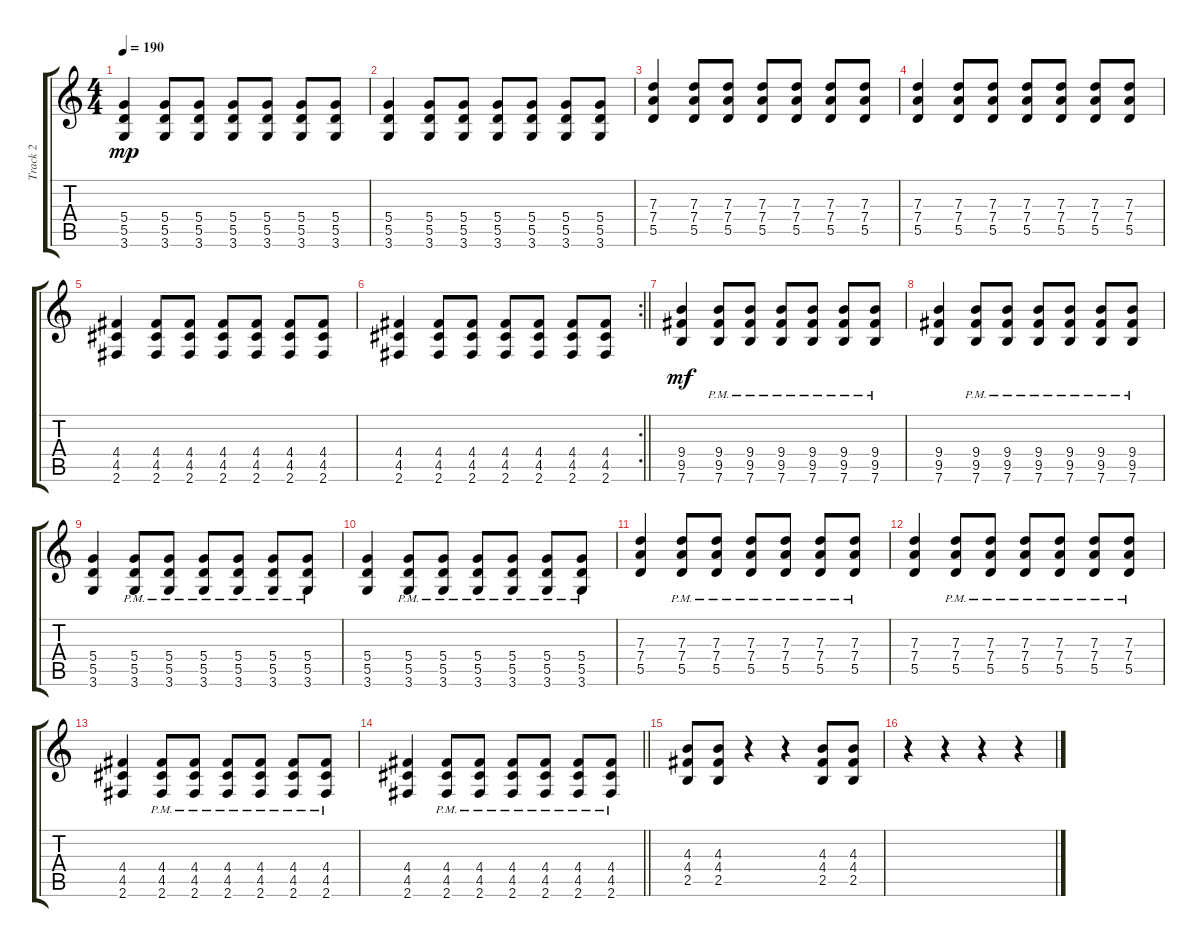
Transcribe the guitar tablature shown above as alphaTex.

\track ("Track 2" "Track 2") {instrument distortionguitar}
\staff {score tabs}
\tuning (E4 B3 G3 D3 A2 E2) {hide}
\ts (4 4)
\tempo 190
\clef g2
\ks c
(5.4 5.5 3.6).4{dy mp instrument electricguitarclean} (5.4 5.5 3.6).8 (5.4 5.5 3.6).8 (5.4 5.5 3.6).8 (5.4 5.5 3.6).8 (5.4 5.5 3.6).8 (5.4 5.5 3.6).8 |
(5.4 5.5 3.6).4{instrument electricguitarclean} (5.4 5.5 3.6).8 (5.4 5.5 3.6).8 (5.4 5.5 3.6).8 (5.4 5.5 3.6).8 (5.4 5.5 3.6).8 (5.4 5.5 3.6).8 |
(7.3 7.4 5.5).4{instrument electricguitarclean} (7.3 7.4 5.5).8 (7.3 7.4 5.5).8 (7.3 7.4 5.5).8 (7.3 7.4 5.5).8 (7.3 7.4 5.5).8 (7.3 7.4 5.5).8 |
(7.3 7.4 5.5).4{instrument electricguitarclean} (7.3 7.4 5.5).8 (7.3 7.4 5.5).8 (7.3 7.4 5.5).8 (7.3 7.4 5.5).8 (7.3 7.4 5.5).8 (7.3 7.4 5.5).8 |
(4.4 4.5 2.6).4{instrument electricguitarclean} (4.4 4.5 2.6).8 (4.4 4.5 2.6).8 (4.4 4.5 2.6).8 (4.4 4.5 2.6).8 (4.4 4.5 2.6).8 (4.4 4.5 2.6).8 |
\rc 2
\barLineRight lightlight
(4.4 4.5 2.6).4{instrument electricguitarclean} (4.4 4.5 2.6).8 (4.4 4.5 2.6).8 (4.4 4.5 2.6).8 (4.4 4.5 2.6).8 (4.4 4.5 2.6).8 (4.4 4.5 2.6).8 |
\section ("" "")
(9.4 9.5 7.6).4{dy mf instrument distortionguitar} (9.4{pm} 9.5{pm} 7.6{pm}).8 (9.4{pm} 9.5{pm} 7.6{pm}).8 (9.4{pm} 9.5{pm} 7.6{pm}).8 (9.4{pm} 9.5{pm} 7.6{pm}).8 (9.4{pm} 9.5{pm} 7.6{pm}).8 (9.4{pm} 9.5{pm} 7.6{pm}).8 |
(9.4 9.5 7.6).4 (9.4{pm} 9.5{pm} 7.6{pm}).8 (9.4{pm} 9.5{pm} 7.6{pm}).8 (9.4{pm} 9.5{pm} 7.6{pm}).8 (9.4{pm} 9.5{pm} 7.6{pm}).8 (9.4{pm} 9.5{pm} 7.6{pm}).8 (9.4{pm} 9.5{pm} 7.6{pm}).8 |
(5.4 5.5 3.6).4 (5.4{pm} 5.5{pm} 3.6{pm}).8 (5.4{pm} 5.5{pm} 3.6{pm}).8 (5.4{pm} 5.5{pm} 3.6{pm}).8 (5.4{pm} 5.5{pm} 3.6{pm}).8 (5.4{pm} 5.5{pm} 3.6{pm}).8 (5.4{pm} 5.5{pm} 3.6{pm}).8 |
(5.4 5.5 3.6).4 (5.4{pm} 5.5{pm} 3.6{pm}).8 (5.4{pm} 5.5{pm} 3.6{pm}).8 (5.4{pm} 5.5{pm} 3.6{pm}).8 (5.4{pm} 5.5{pm} 3.6{pm}).8 (5.4{pm} 5.5{pm} 3.6{pm}).8 (5.4{pm} 5.5{pm} 3.6{pm}).8 |
(7.3 7.4 5.5).4 (7.3{pm} 7.4{pm} 5.5{pm}).8 (7.3{pm} 7.4{pm} 5.5{pm}).8 (7.3{pm} 7.4{pm} 5.5{pm}).8 (7.3{pm} 7.4{pm} 5.5{pm}).8 (7.3{pm} 7.4{pm} 5.5{pm}).8 (7.3{pm} 7.4{pm} 5.5{pm}).8 |
(7.3 7.4 5.5).4 (7.3{pm} 7.4{pm} 5.5{pm}).8 (7.3{pm} 7.4{pm} 5.5{pm}).8 (7.3{pm} 7.4{pm} 5.5{pm}).8 (7.3{pm} 7.4{pm} 5.5{pm}).8 (7.3{pm} 7.4{pm} 5.5{pm}).8 (7.3{pm} 7.4{pm} 5.5{pm}).8 |
(4.4 4.5 2.6).4 (4.4{pm} 4.5{pm} 2.6{pm}).8 (4.4{pm} 4.5{pm} 2.6{pm}).8 (4.4{pm} 4.5{pm} 2.6{pm}).8 (4.4{pm} 4.5{pm} 2.6{pm}).8 (4.4{pm} 4.5{pm} 2.6{pm}).8 (4.4{pm} 4.5{pm} 2.6{pm}).8 |
\barLineRight lightlight
(4.4 4.5 2.6).4 (4.4{pm} 4.5{pm} 2.6{pm}).8 (4.4{pm} 4.5{pm} 2.6{pm}).8 (4.4{pm} 4.5{pm} 2.6{pm}).8 (4.4{pm} 4.5{pm} 2.6{pm}).8 (4.4{pm} 4.5{pm} 2.6{pm}).8 (4.4{pm} 4.5{pm} 2.6{pm}).8 |
\section ("" "")
(4.3 4.4 2.5).8 (4.3 4.4 2.5).8 r.4 r.4 (4.3 4.4 2.5).8 (4.3 4.4 2.5).8 |
r.4 r.4 r.4 r.4
